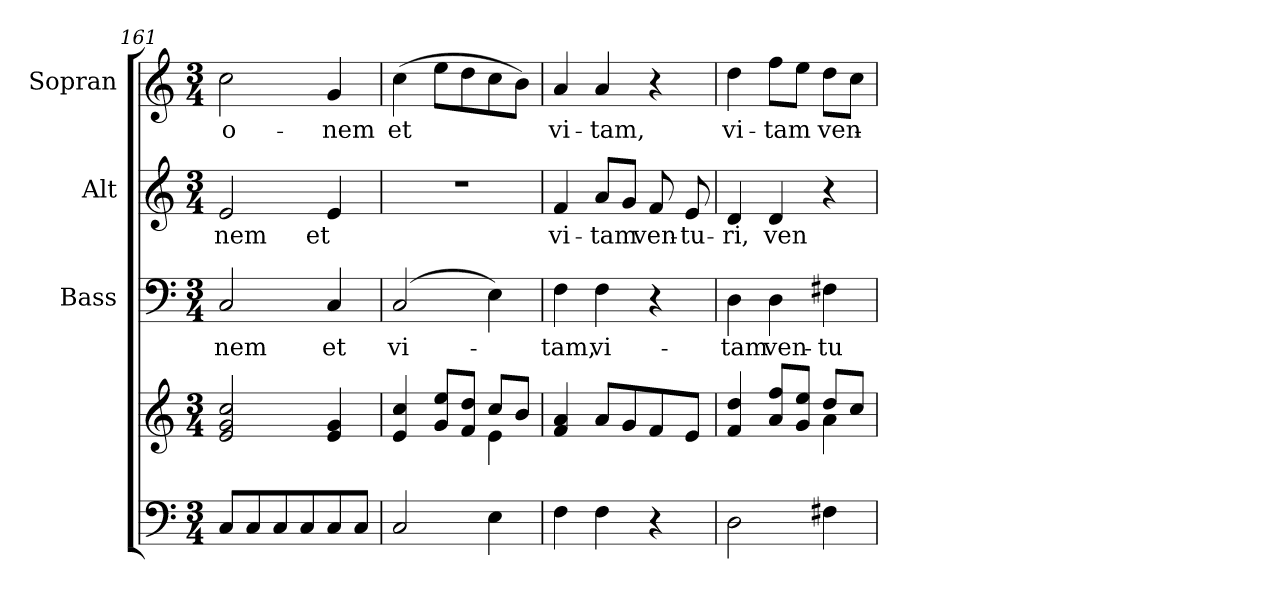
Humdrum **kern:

**kern	**kern	**kern	**text	**kern	**text	**kern	**text
*part4	*part4	*part3	*part3	*part2	*part2	*part1	*part1
*staff5	*staff4	*staff3	*staff3	*staff2	*staff2	*staff1	*staff1
*	*	*I"Bass	*	*I"Alt	*	*I"Sopran	*
*	*	*I'B.	*	*I'A.	*	*I'S.	*
*clefF4	*clefG2	*clefF4	*	*clefG2	*	*clefG2	*
*k[]	*k[]	*k[]	*	*k[]	*	*k[]	*
*C:	*C:	*C:	*	*C:	*	*C:	*
*M3/4	*M3/4	*M3/4	*	*M3/4	*	*M3/4	*
=161	=161	=161	=161	=161	=161	=161	=161
!	!	!	!LO:LY:b	!	!LO:LY:b	!	!LO:LY:b
8C/L	2e/ 2g/ 2cc/	2C/	-nem	2e/	-nem	2cc\	-o-
8C/	.	.	.	.	.	.	.
8C/	.	.	.	.	.	.	.
8C/	.	.	.	.	.	.	.
!	!	!	!LO:LY:b	!	!LO:LY:b	!	!LO:LY:b
8C/	4e/ 4g/	4C/	et	4e/	et	4g/	-nem
8C/J	.	.	.	.	.	.	.
=162	=162	=162	=162	=162	=162	=162	=162
*	*^	*	*	*	*	*	*
!	!	!	!	!LO:LY:b	!	!	!	!LO:LY:b
2C/	4e/ 4cc/	2ryy	(2C/	vi-	2.r	.	(>4cc\	et
.	8g/ 8ee/L	.	.	.	.	.	8ee\L	.
.	8f/ 8dd/J	.	.	.	.	.	8dd\	.
4E\	8cc/L	4e\	4E\)	.	.	.	8cc\	.
.	8b/J	.	.	.	.	.	8b\J)	.
*	*v	*v	*	*	*	*	*	*
=163	=163	=163	=163	=163	=163	=163	=163
!	!	!	!LO:LY:b	!	!LO:LY:b	!	!LO:LY:b
4F\	4f/ 4a/	4F\	-tam,	4f/	vi-	4a/	vi-
!	!	!	!LO:LY:b	!	!LO:LY:b	!	!LO:LY:b
4F\	8a/L	4F\	vi-	8a/L	-tam	4a/	-tam,
.	8g/	.	.	8g/J	.	.	.
!	!	!	!	!	!LO:LY:b	!	!
4r	8f/	4r	.	8f/	ven-	4r	.
!	!	!	!	!	!LO:LY:b	!	!
.	8e/J	.	.	8e/	-tu-	.	.
=164	=164	=164	=164	=164	=164	=164	=164
*	*^	*	*	*	*	*	*
!	!	!	!	!LO:LY:b	!	!LO:LY:b	!	!LO:LY:b
2D\	4f/ 4dd/	2ryy	4D\	-tam	4d/	-ri,	4dd\	vi-
!	!	!	!	!LO:LY:b	!	!LO:LY:b	!	!LO:LY:b
.	8a/ 8ff/L	.	4D\	ven-	4d/	ven-	8ff\L	-tam
.	8g/ 8ee/J	.	.	.	.	.	8ee\J	.
!	!	!	!	!LO:LY:b	!	!	!	!LO:LY:b
4F#X\	8dd/L	4a\	4F#X\	-tu-	4r	.	8dd\L	ven-
.	8cc/J	.	.	.	.	.	8cc\J	.
*	*v	*v	*	*	*	*	*	*
=	=	=	=	=	=	=	=
*-	*-	*-	*-	*-	*-	*-	*-
